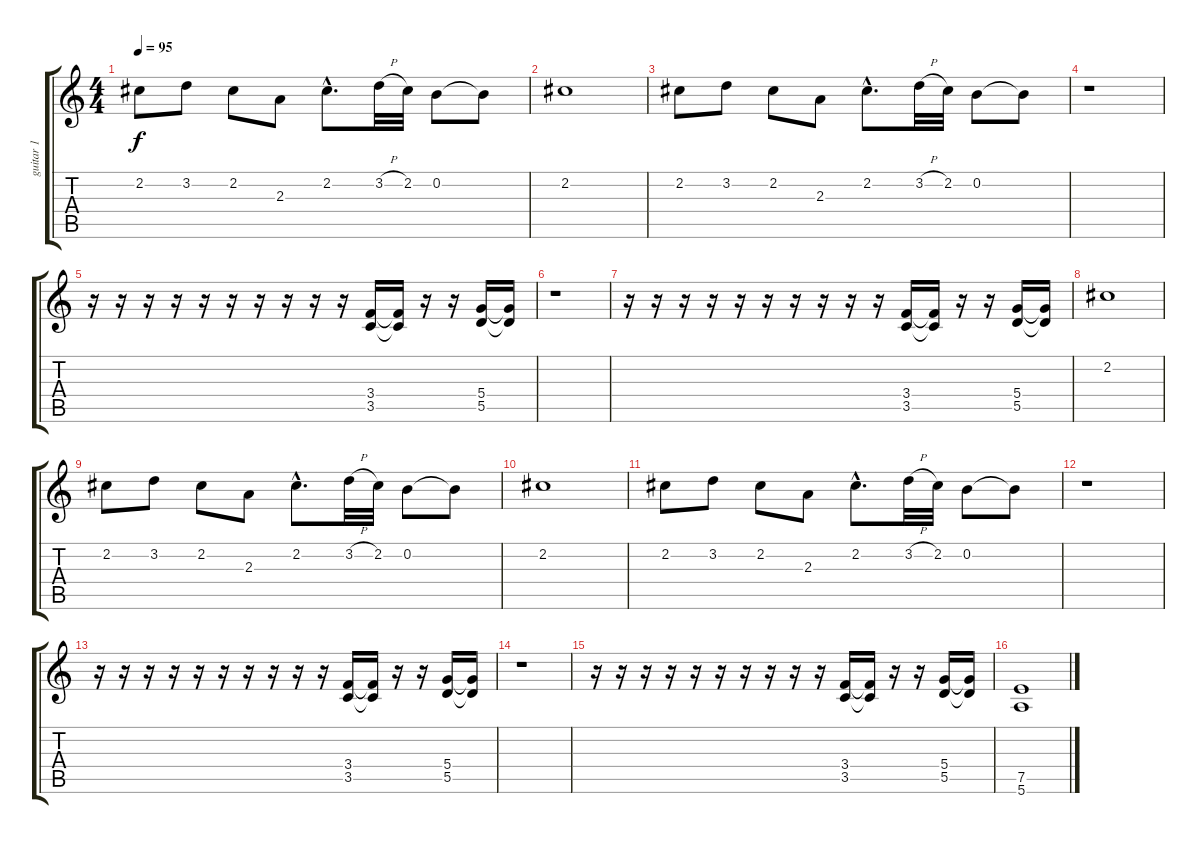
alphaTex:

\track ("guitar 1" "guitar 1") {instrument distortionguitar}
\staff {score tabs}
\tuning (E4 B3 G3 D3 A2 E2) {hide}
\ts (4 4)
\tempo 95
\clef g2
\ks c
2.2.8{dy f} 3.2.8 2.2.8 2.3.8 2.2{hac}.8{d} 3.2{h}.32 2.2.32 0.2.8 0.2{t}.8 |
2.2.1 |
2.2.8 3.2.8 2.2.8 2.3.8 2.2{hac}.8{d} 3.2{h}.32 2.2.32 0.2.8 0.2{t}.8 |
r.1 |
r.16 r.16 r.16 r.16 r.16 r.16 r.16 r.16 r.16 r.16 (3.4 3.5).16 (3.4{t} 3.5{t}).16 r.16 r.16 (5.4 5.5).16 (5.4{t} 5.5{t}).16 |
r.1 |
r.16 r.16 r.16 r.16 r.16 r.16 r.16 r.16 r.16 r.16 (3.4 3.5).16 (3.4{t} 3.5{t}).16 r.16 r.16 (5.4 5.5).16 (5.4{t} 5.5{t}).16 |
2.2.1 |
2.2.8 3.2.8 2.2.8 2.3.8 2.2{hac}.8{d} 3.2{h}.32 2.2.32 0.2.8 0.2{t}.8 |
2.2.1 |
2.2.8 3.2.8 2.2.8 2.3.8 2.2{hac}.8{d} 3.2{h}.32 2.2.32 0.2.8 0.2{t}.8 |
r.1 |
r.16 r.16 r.16 r.16 r.16 r.16 r.16 r.16 r.16 r.16 (3.4 3.5).16 (3.4{t} 3.5{t}).16 r.16 r.16 (5.4 5.5).16 (5.4{t} 5.5{t}).16 |
r.1 |
r.16 r.16 r.16 r.16 r.16 r.16 r.16 r.16 r.16 r.16 (3.4 3.5).16 (3.4{t} 3.5{t}).16 r.16 r.16 (5.4 5.5).16 (5.4{t} 5.5{t}).16 |
(7.5 5.6).1
